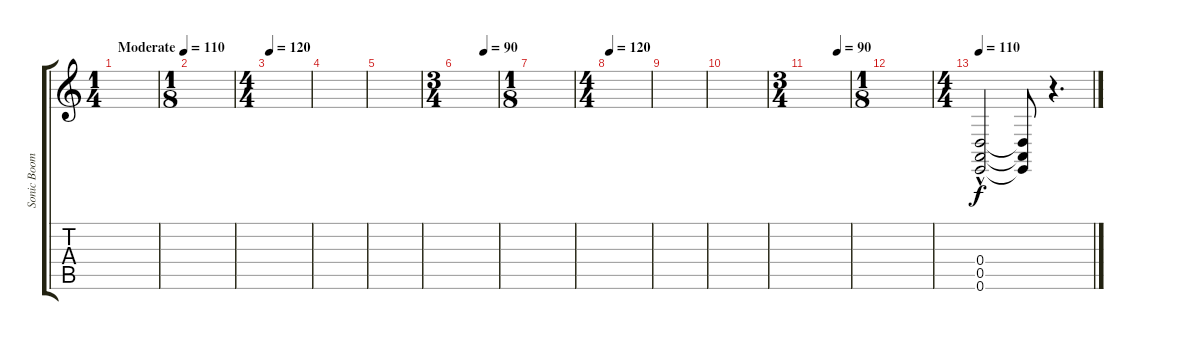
\track ("Sonic Boom" "Sonic Boom") {instrument synthdrum}
\staff {score tabs}
\tuning (E4 B3 G3 D3 A2 E2) {hide}
\ts (1 4)
\tempo (110 "Moderate")
\tempo 90
\tempo (110 "Moderate")
\clef g2
\ks c
|
\ts (1 8)
|
\ts (4 4)
\tempo 120
|
|
|
\ts (3 4)
\tempo (90 0.6666666666666666)
|
\ts (1 8)
|
\ts (4 4)
\tempo 120
|
|
|
\ts (3 4)
\tempo (90 0.7083333333333334)
|
\ts (1 8)
|
\ts (4 4)
\tempo 110
(0.4{hac} 0.5{hac} 0.6{hac}).2 (0.4{t} 0.5{t} 0.6{t}).8{dy f} r.4{d}
